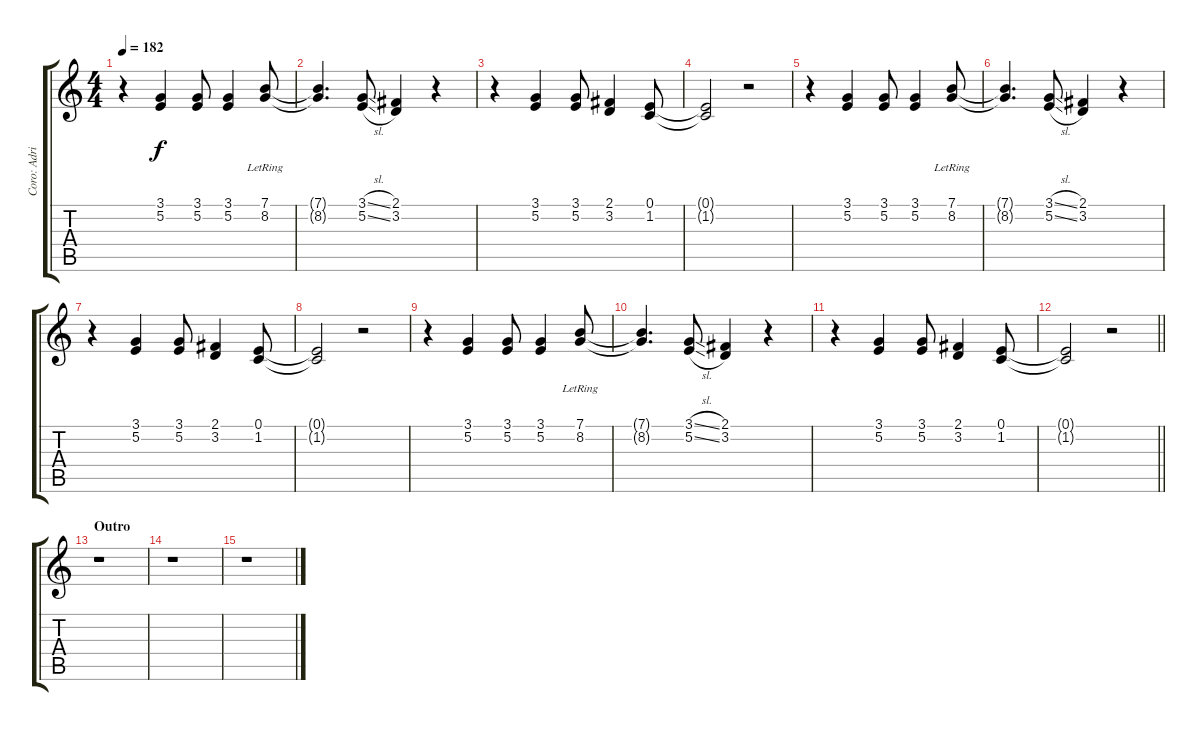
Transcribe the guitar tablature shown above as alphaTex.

\track ("Coro: Adrian y Steve" "Coro: Adri") {instrument choiraahs}
\staff {score tabs}
\tuning (E4 B3 G3 D3 A2 E2) {hide}
\ts (4 4)
\tempo 182
\clef g2
\ks c
r.4{dy f} (3.1 5.2).4 (3.1 5.2).8 (3.1 5.2).4 (7.1{lr} 8.2{lr}).8 |
(7.1{t} 8.2{t}).4{d} (3.1{sl} 5.2{sl}).8 (2.1 3.2).4 r.4 |
r.4 (3.1 5.2).4 (3.1 5.2).8 (2.1 3.2).4 (0.1 1.2).8 |
(0.1{t} 1.2{t}).2 r.2 |
r.4 (3.1 5.2).4 (3.1 5.2).8 (3.1 5.2).4 (7.1{lr} 8.2{lr}).8 |
(7.1{t} 8.2{t}).4{d} (3.1{sl} 5.2{sl}).8 (2.1 3.2).4 r.4 |
r.4 (3.1 5.2).4 (3.1 5.2).8 (2.1 3.2).4 (0.1 1.2).8 |
(0.1{t} 1.2{t}).2 r.2 |
r.4 (3.1 5.2).4 (3.1 5.2).8 (3.1 5.2).4 (7.1{lr} 8.2{lr}).8 |
(7.1{t} 8.2{t}).4{d} (3.1{sl} 5.2{sl}).8 (2.1 3.2).4 r.4 |
r.4 (3.1 5.2).4 (3.1 5.2).8 (2.1 3.2).4 (0.1 1.2).8 |
\barLineRight lightlight
(0.1{t} 1.2{t}).2 r.2 |
\section ("" "Outro")
r.1 |
r.1 |
r.1
